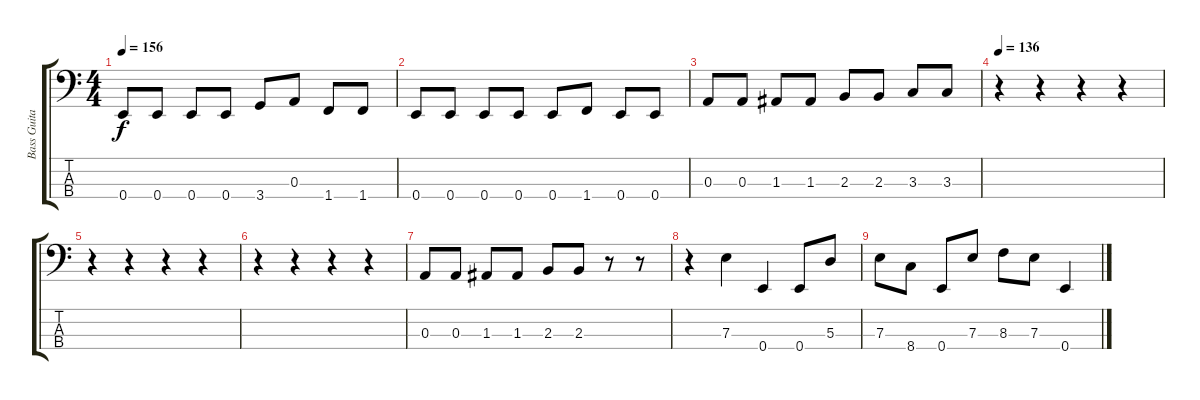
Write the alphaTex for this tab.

\track ("Bass Guitar" "Bass Guita") {instrument electricbasspick}
\staff {score tabs}
\tuning (G2 D2 A1 E1) {hide}
\ts (4 4)
\tempo 156
\clef f4
\ks c
0.4.8{dy f} 0.4.8 0.4.8 0.4.8 3.4.8 0.3.8 1.4.8 1.4.8 |
0.4.8 0.4.8 0.4.8 0.4.8 0.4.8 1.4.8 0.4.8 0.4.8 |
0.3.8 0.3.8 1.3.8 1.3.8 2.3.8 2.3.8 3.3.8 3.3.8 |
\tempo 136
r.4 r.4 r.4 r.4 |
r.4 r.4 r.4 r.4 |
r.4 r.4 r.4 r.4 |
0.3.8 0.3.8 1.3.8 1.3.8 2.3.8 2.3.8 r.8 r.8 |
r.4 7.3.4 0.4.4 0.4.8 5.3.8 |
7.3.8 8.4.8 0.4.8 7.3.8 8.3.8 7.3.8 0.4.4
